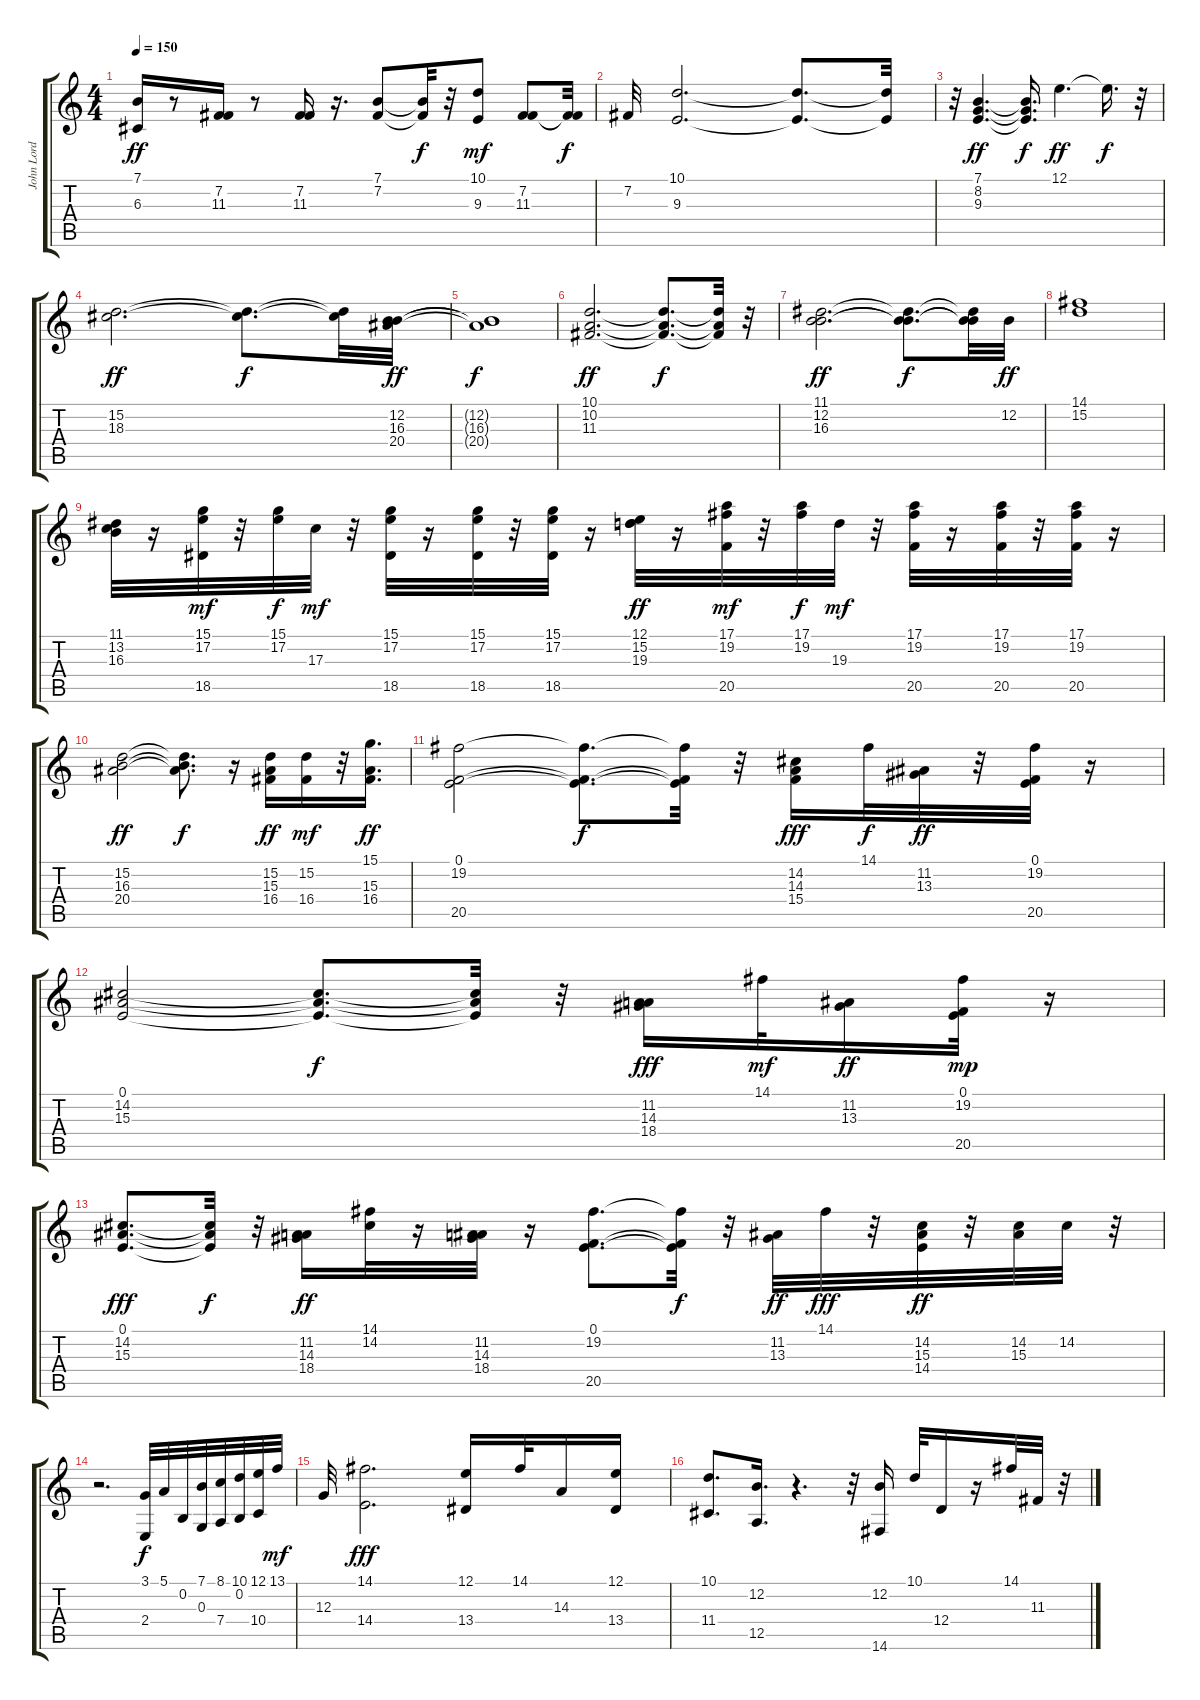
\track ("John Lord" "John Lord") {instrument rockorgan}
\staff {score tabs}
\tuning (E4 B3 G3 D3 A2 E2) {hide}
\ts (4 4)
\tempo 150
\clef g2
\ks c
(7.1 6.3).16{dy ff} r.8 (7.2 11.3).16 r.8 (7.2 11.3).16 r.16{d} (7.1 7.2).8 (7.1{t} 7.2{t}).32{dy f} r.32 (10.1 9.3).8{dy mf} (7.2 11.3).8 (7.2{t} 11.3{t}).32{dy f} |
7.2.32 (10.1 9.3).2{d} (10.1{t} 9.3{t}).8{d} (10.1{t} 9.3{t}).32 |
r.32 (7.1 8.2 9.3).4{d dy ff} (7.1{t} 8.2{t} 9.3{t}).16{d dy f} 12.1.4{d dy ff} 12.1{t}.16{d dy f} r.32 |
(15.2 18.3).2{d dy ff} (15.2{t} 18.3{t}).8{d dy f} (15.2{t} 18.3{t}).32 (12.2 16.3 20.4).32{dy ff} |
(12.2{t} 16.3{t} 20.4{t}).1{dy f} |
(10.1 10.2 11.3).2{d dy ff} (10.1{t} 10.2{t} 11.3{t}).8{d dy f} (10.1{t} 10.2{t} 11.3{t}).32 r.32 |
(11.1 12.2 16.3).2{d dy ff} (11.1{t} 12.2{t} 16.3{t}).8{d dy f} (11.1{t} 12.2{t} 16.3{t}).32 12.2.32{dy ff} |
(14.1 15.2).1 |
(11.1 13.2 16.3).32 r.16 (15.1 17.2 18.5).32{dy mf} r.32 (15.1 17.2).32{dy f} 17.3.32{dy mf} r.32 (15.1 17.2 18.5).32 r.16 (15.1 17.2 18.5).32 r.32 (15.1 17.2 18.5).32 r.16 (12.1 15.2 19.3).32{dy ff} r.16 (17.1 19.2 20.5).32{dy mf} r.32 (17.1 19.2).32{dy f} 19.3.32{dy mf} r.32 (17.1 19.2 20.5).32 r.16 (17.1 19.2 20.5).32 r.32 (17.1 19.2 20.5).32 r.16 |
(15.2 16.3 20.4).2{dy ff} (15.2{t} 16.3{t} 20.4{t}).8{d dy f} r.16 (15.2 15.3 16.4).16{dy ff} (15.2 16.4).16{dy mf} r.32 (15.1 15.3 16.4).16{d dy ff} |
(0.1 19.2 20.5).2 (0.1{t} 19.2{t} 20.5{t}).8{d dy f} (0.1{t} 19.2{t} 20.5{t}).32 r.32 (14.2 14.3 15.4).16{dy fff} 14.1.32{dy f} (11.2 13.3).32{dy ff} r.32 (0.1 19.2 20.5).32 r.16 |
(0.1 14.2 15.3).2 (0.1{t} 14.2{t} 15.3{t}).8{d dy f} (0.1{t} 14.2{t} 15.3{t}).32 r.32 (11.2 14.3 18.4).16{dy fff} 14.1.32{dy mf} (11.2 13.3).16{dy ff} (0.1 19.2 20.5).32{dy mp} r.16 |
(0.1 14.2 15.3).8{d dy fff} (0.1{t} 14.2{t} 15.3{t}).32{dy f} r.32 (11.2 14.3 18.4).16{dy ff} (14.1 14.2).32 r.16 (11.2 14.3 18.4).32 r.16 (0.1 19.2 20.5).8{d} (0.1{t} 19.2{t} 20.5{t}).32{dy f} r.32 (11.2 13.3).32{dy ff} 14.1.32{dy fff} r.32 (14.2 15.3 14.4).32{dy ff} r.32 (14.2 15.3).32 14.2.32 r.32 |
r.2{d} (3.1 2.4).32{dy f volume 16 balance 8 instrument rockorgan} 5.1.32 0.2.32 (7.1 0.3).32 (8.1 7.4).32 (10.1 0.2).32 (12.1 10.4).32 13.1.32{dy mf} |
12.3.32 (14.1 14.4).2{d dy fff} (12.1 13.4).16 14.1.32 14.3.16 (12.1 13.4).16 |
(10.1 11.4).8{d} (12.2 12.5).16{d} r.4{d} r.32 (12.2 14.6).16 10.1.32 12.4.16 r.16 14.1.32 11.3.32 r.32
